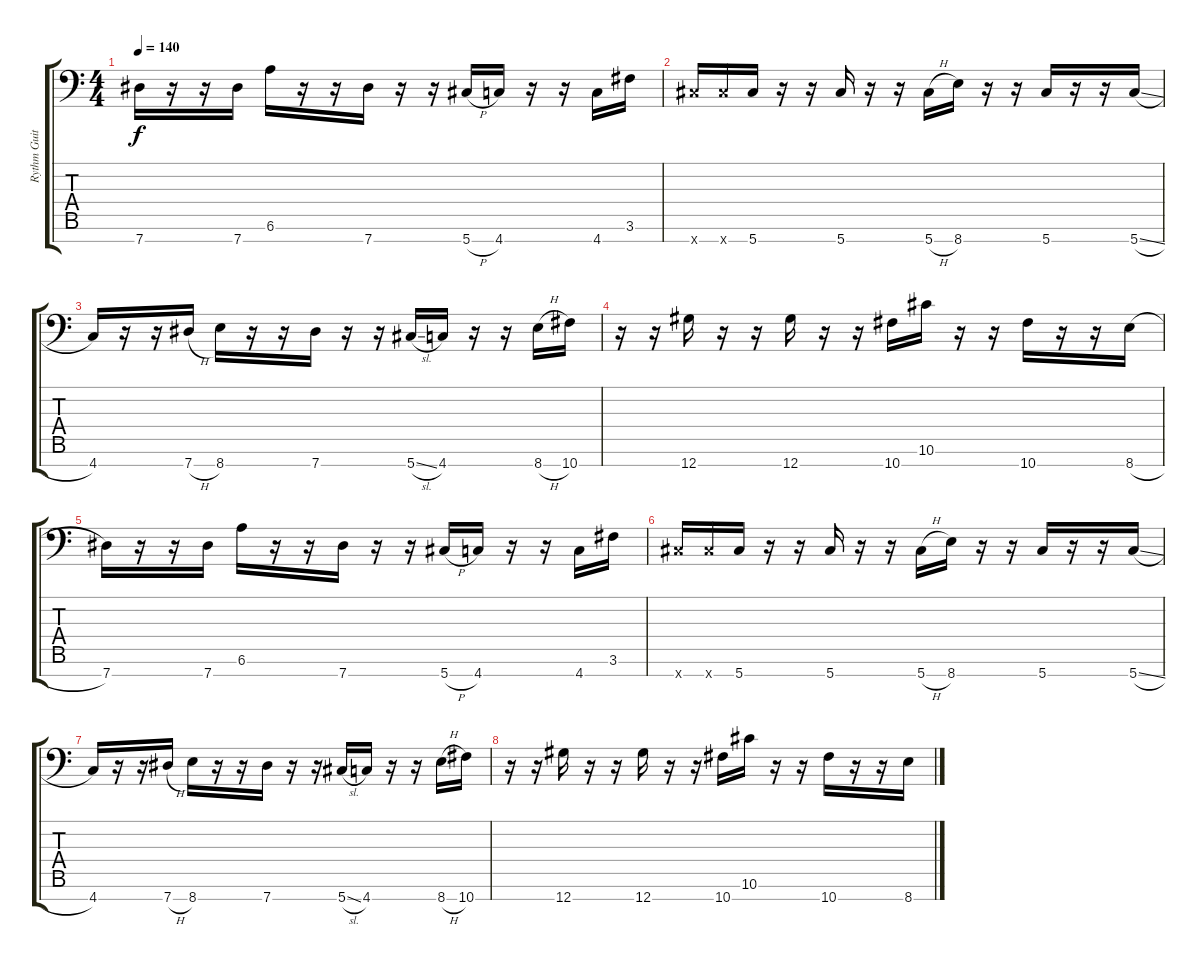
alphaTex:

\track ("Rythm Guitar #1" "Rythm Guit") {instrument distortionguitar}
\staff {score tabs}
\tuning (Db4 Ab3 Eb3 Db3 Ab2 Eb2 Ab1) {hide}
\ts (4 4)
\tempo 140
\clef f4
\ks c
7.7.16{dy f} r.16 r.16 7.7.16 6.6.16 r.16 r.16 7.7.16 r.16 r.16 5.7{h}.16 4.7.16 r.16 r.16 4.7.16 3.6.16 |
5.7{x}.16 5.7{x}.16 5.7.16 r.16 r.16 5.7.16 r.16 r.16 5.7{h}.16 8.7.16 r.16 r.16 5.7.16 r.16 r.16 5.7{sl}.16 |
4.7.16 r.16 r.16 7.7{h}.16 8.7.16 r.16 r.16 7.7.16 r.16 r.16 5.7{sl}.16 4.7.16 r.16 r.16 8.7{h}.16 10.7.16 |
r.16 r.16 12.7.16 r.16 r.16 12.7.16 r.16 r.16 10.7.16 10.6.16 r.16 r.16 10.7.16 r.16 r.16 8.7{h}.16 |
7.7.16 r.16 r.16 7.7.16 6.6.16 r.16 r.16 7.7.16 r.16 r.16 5.7{h}.16 4.7.16 r.16 r.16 4.7.16 3.6.16 |
5.7{x}.16 5.7{x}.16 5.7.16 r.16 r.16 5.7.16 r.16 r.16 5.7{h}.16 8.7.16 r.16 r.16 5.7.16 r.16 r.16 5.7{sl}.16 |
4.7.16 r.16 r.16 7.7{h}.16 8.7.16 r.16 r.16 7.7.16 r.16 r.16 5.7{sl}.16 4.7.16 r.16 r.16 8.7{h}.16 10.7.16 |
r.16 r.16 12.7.16 r.16 r.16 12.7.16 r.16 r.16 10.7.16 10.6.16 r.16 r.16 10.7.16 r.16 r.16 8.7{h}.16
